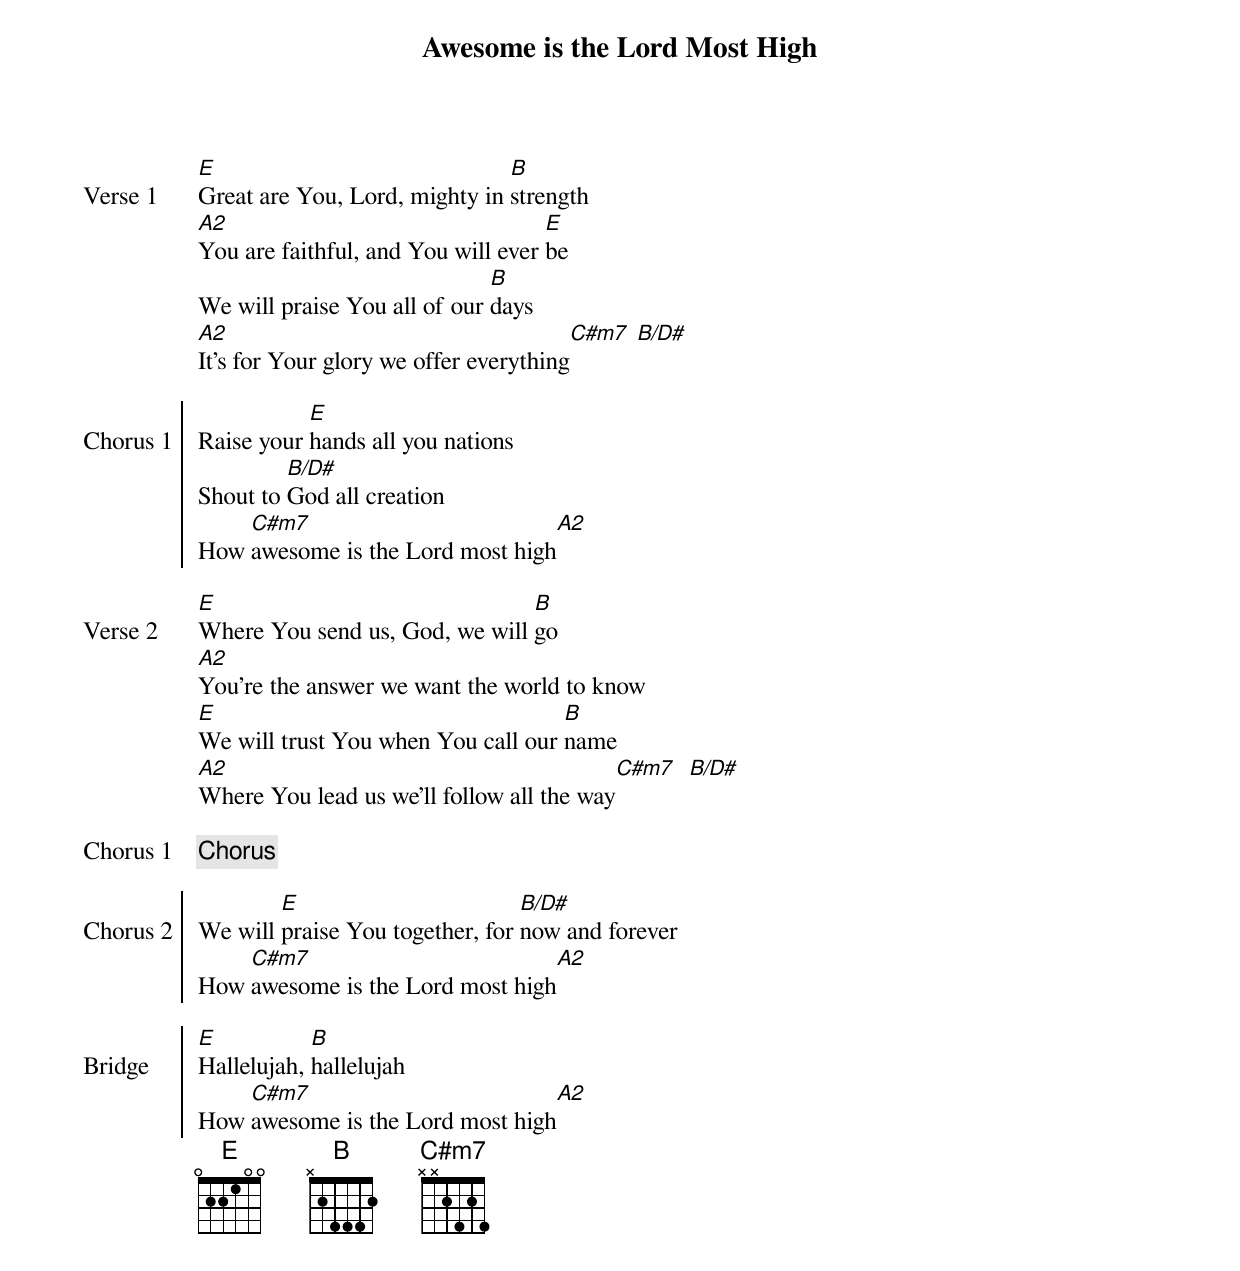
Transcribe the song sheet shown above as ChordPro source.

{title: Awesome is the Lord Most High}
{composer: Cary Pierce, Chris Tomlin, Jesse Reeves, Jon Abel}
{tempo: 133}
{transpose: 9}
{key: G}

{start_of_verse: Verse 1}
[G]Great are You, Lord, mighty in [D]strength
[C2]You are faithful, and You will ever [G]be
We will praise You all of our [D]days
[C2]It's for Your glory we offer everything[Em7] [D/F#]
{end_of_verse: Verse 1}

{soc: Chorus 1}
Raise your [G]hands all you nations
Shout to [D/F#]God all creation
How [Em7]awesome is the Lord most high[C2]
{eoc: Chorus 1}

{start_of_verse: Verse 2}
[G]Where You send us, God, we will [D]go
[C2]You're the answer we want the world to know
[G]We will trust You when You call our [D]name
[C2]Where You lead us we'll follow all the way[Em7] [] [D/F#]
{end_of_verse: Verse 2}

{chorus: Chorus 1}

{soc: Chorus 2}
We will [G]praise You together, for [D/F#]now and forever
How [Em7]awesome is the Lord most high[C2]
{eoc: Chorus 2}

{soc: Bridge}
[G]Hallelujah, [D]hallelujah
How [Em7]awesome is the Lord most high[C2]
{eoc: Bridge}
